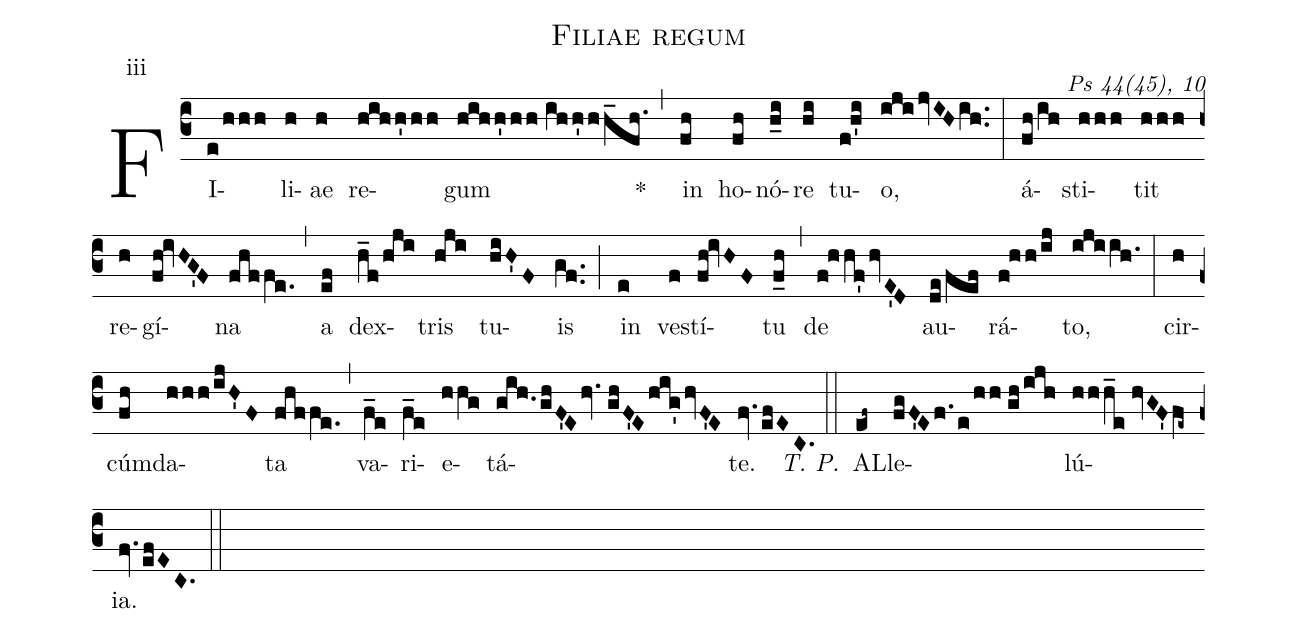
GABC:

name:Filiae regum;
commentary:Ps 44(45), 10;
mode:iii;
%%
(c3) FI(e/hhh)li(h)ae(h) re(hihh'hh)gum(hihh'hh//ihh'hh_fh.) *(,) in(fh) ho(fh)nó(h_i)re(hi) tu(f!h'i)o,(ijijvIHih..) (:) á(fh/ih)sti(hhh)tit(hhh) re(h)gí(fh!ivHG'F)na(fhffe.) (,) a(ef) dex(h_f/hji)tris(hji) tu(hiH'F)is(gf..) (;) in(e) ve(f)stí(fh!ivHF)tu(f_h) (,) de(f!hhf'hvE'D) au(de/fef)rá(f!hh/ij)to,(ijiih.) (:) cir(h)cúm(fh)da(hhh/ijH'F)ta(fhffe.) (,) va(f_e)ri(f_e)e(hhg)tá(gih./ghF'Ehv.//ghF'Ehig'hvF'E)te.(fv.efEC.) <i>T. P.</i>(::) AL(ef~)le(fgF'Ef./e/hh//gh/ijh)lú(hhh_e//hvGF'fe~)ia.(fv.efEC.) (::)
